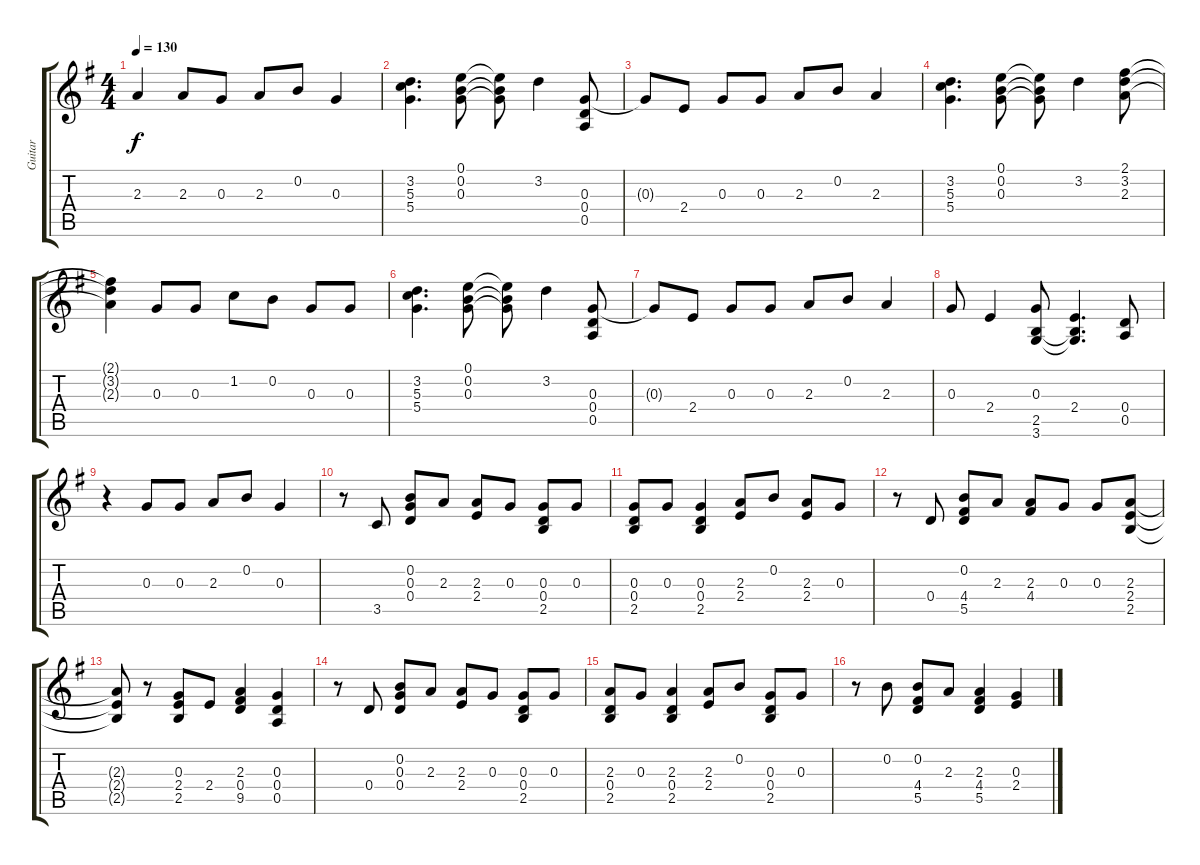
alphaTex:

\track ("Guitar" "Guitar") {instrument acousticguitarsteel}
\staff {score tabs}
\tuning (E4 B3 G3 D3 A2 E2) {hide}
\ts (4 4)
\tempo 130
\clef g2
\ks g
2.3{t}.4{dy f} 2.3.8 0.3.8 2.3.8 0.2.8 0.3.4 |
(3.2 5.3 5.4).4{d} (0.1 0.2 0.3).8 (0.1{t} 0.2{t} 0.3{t}).8 3.2.4 (0.3 0.4 0.5).8 |
0.3{t}.8 2.4.8 0.3.8 0.3.8 2.3.8 0.2.8 2.3.4 |
(3.2 5.3 5.4).4{d} (0.1 0.2 0.3).8 (0.1{t} 0.2{t} 0.3{t}).8 3.2.4 (2.1 3.2 2.3).8 |
(2.1{t} 3.2{t} 2.3{t}).4 0.3.8 0.3.8 1.2.8 0.2.8 0.3.8 0.3.8 |
(3.2 5.3 5.4).4{d} (0.1 0.2 0.3).8 (0.1{t} 0.2{t} 0.3{t}).8 3.2.4 (0.3 0.4 0.5).8 |
0.3{t}.8 2.4.8 0.3.8 0.3.8 2.3.8 0.2.8 2.3.4 |
0.3.8 2.4.4 (0.3 2.5 3.6).8 (2.4 2.5{t} 3.6{t}).4{d} (0.4 0.5).8 |
r.4 0.3.8 0.3.8 2.3.8 0.2.8 0.3.4 |
r.8 3.5.8 (0.2 0.3 0.4).8 2.3.8 (2.3 2.4).8 0.3.8 (0.3 0.4 2.5).8 0.3.8 |
(0.3 0.4 2.5).8 0.3.8 (0.3 0.4 2.5).4 (2.3 2.4).8 0.2.8 (2.3 2.4).8 0.3.8 |
r.8 0.4.8 (0.2 4.4 5.5).8 2.3.8 (2.3 4.4).8 0.3.8 0.3.8 (2.3 2.4 2.5).8 |
(2.3{t} 2.4{t} 2.5{t}).8 r.8 (0.3 2.4 2.5).8 2.4.8 (2.3 0.4 9.5).4 (0.3 0.4 0.5).4 |
r.8 0.4.8 (0.2 0.3 0.4).8 2.3.8 (2.3 2.4).8 0.3.8 (0.3 0.4 2.5).8 0.3.8 |
(2.3 0.4 2.5).8 0.3.8 (2.3 0.4 2.5).4 (2.3 2.4).8 0.2.8 (0.3 0.4 2.5).8 0.3.8 |
r.8 0.2.8 (0.2 4.4 5.5).8 2.3.8 (2.3 4.4 5.5).4 (0.3 2.4).4
